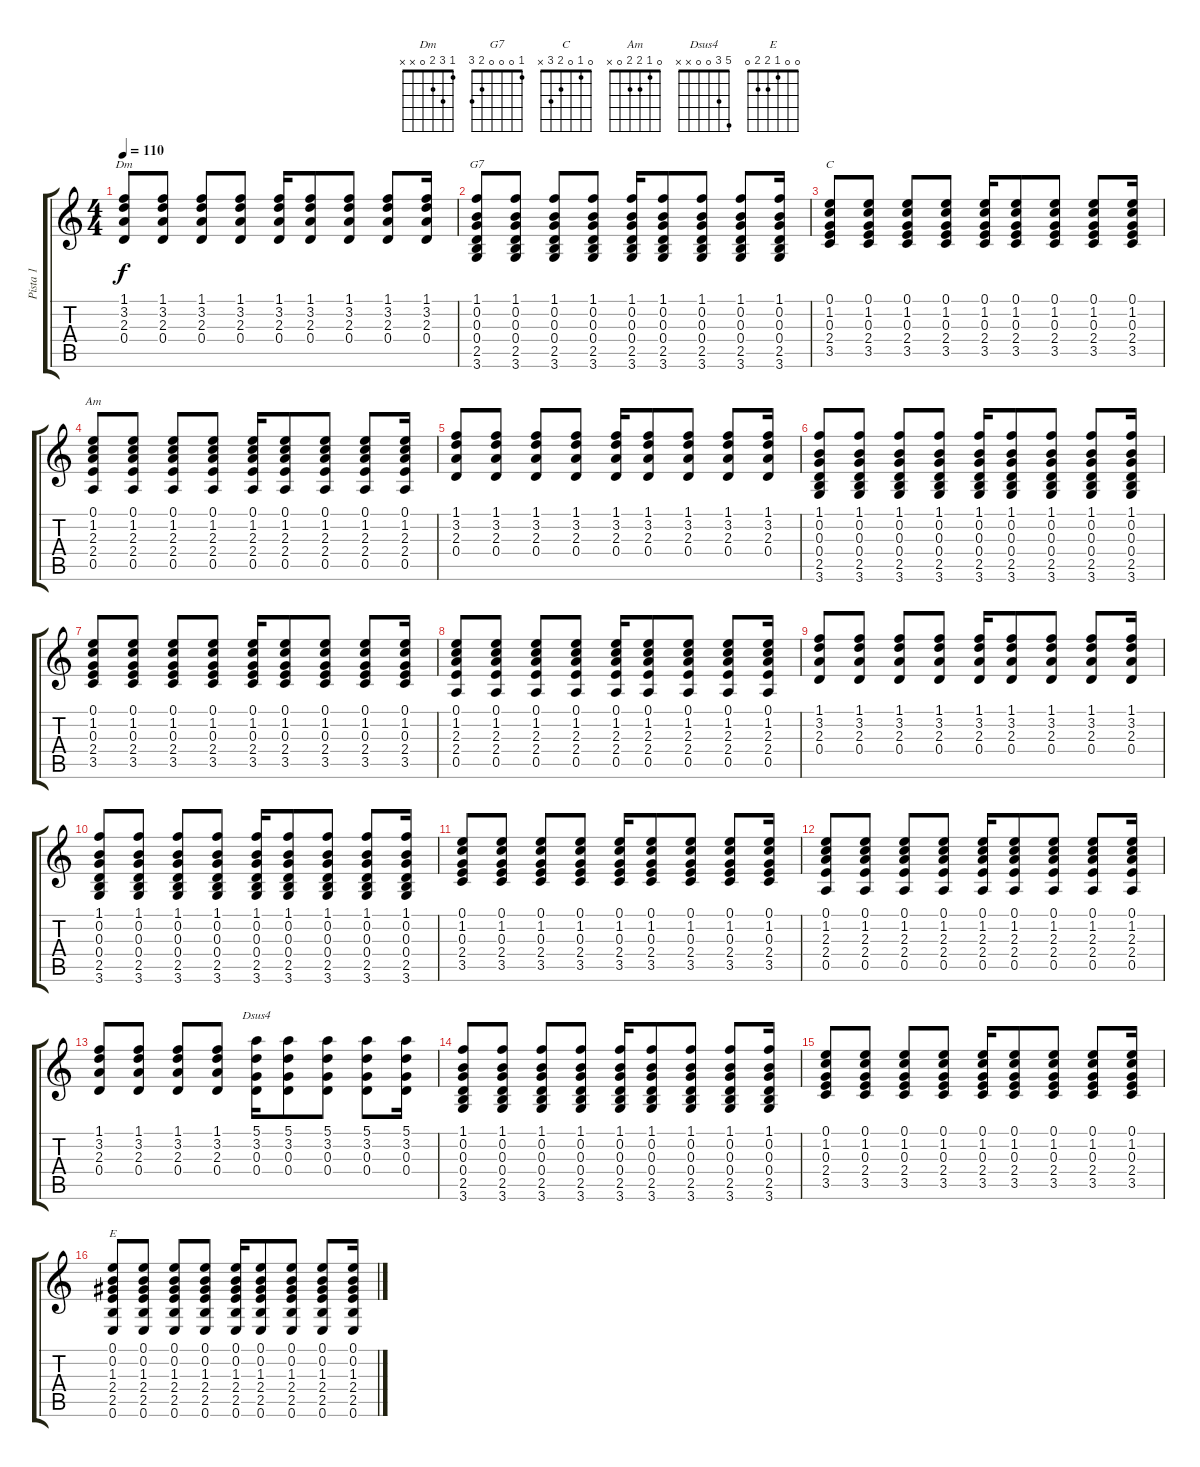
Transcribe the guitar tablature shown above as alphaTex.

\track ("Pista 1" "Pista 1") {instrument acousticguitarsteel}
\staff {score tabs}
\tuning (E4 B3 G3 D3 A2 E2) {hide}
\chord ("Dm" 1 3 2 0 x x)
\chord ("G7" 1 0 0 0 2 3)
\chord ("C" 0 1 0 2 3 x)
\chord ("Am" 0 1 2 2 0 x)
\chord ("Dsus4" 5 3 0 0 x x)
\chord ("E" 0 0 1 2 2 0)
\ts (4 4)
\tempo 110
\clef g2
\ks c
(1.1 3.2 2.3 0.4).8{ch "Dm" dy f} (1.1 3.2 2.3 0.4).8 (1.1 3.2 2.3 0.4).8 (1.1 3.2 2.3 0.4).8 (1.1 3.2 2.3 0.4).16 (1.1 3.2 2.3 0.4).8 (1.1 3.2 2.3 0.4).8 (1.1 3.2 2.3 0.4).8 (1.1 3.2 2.3 0.4).16 |
(1.1 0.2 0.3 0.4 2.5 3.6).8{ch "G7"} (1.1 0.2 0.3 0.4 2.5 3.6).8 (1.1 0.2 0.3 0.4 2.5 3.6).8 (1.1 0.2 0.3 0.4 2.5 3.6).8 (1.1 0.2 0.3 0.4 2.5 3.6).16 (1.1 0.2 0.3 0.4 2.5 3.6).8 (1.1 0.2 0.3 0.4 2.5 3.6).8 (1.1 0.2 0.3 0.4 2.5 3.6).8 (1.1 0.2 0.3 0.4 2.5 3.6).16 |
(0.1 1.2 0.3 2.4 3.5).8{ch "C"} (0.1 1.2 0.3 2.4 3.5).8 (0.1 1.2 0.3 2.4 3.5).8 (0.1 1.2 0.3 2.4 3.5).8 (0.1 1.2 0.3 2.4 3.5).16 (0.1 1.2 0.3 2.4 3.5).8 (0.1 1.2 0.3 2.4 3.5).8 (0.1 1.2 0.3 2.4 3.5).8 (0.1 1.2 0.3 2.4 3.5).16 |
(0.1 1.2 2.3 2.4 0.5).8{ch "Am"} (0.1 1.2 2.3 2.4 0.5).8 (0.1 1.2 2.3 2.4 0.5).8 (0.1 1.2 2.3 2.4 0.5).8 (0.1 1.2 2.3 2.4 0.5).16 (0.1 1.2 2.3 2.4 0.5).8 (0.1 1.2 2.3 2.4 0.5).8 (0.1 1.2 2.3 2.4 0.5).8 (0.1 1.2 2.3 2.4 0.5).16 |
(1.1 3.2 2.3 0.4).8 (1.1 3.2 2.3 0.4).8 (1.1 3.2 2.3 0.4).8 (1.1 3.2 2.3 0.4).8 (1.1 3.2 2.3 0.4).16 (1.1 3.2 2.3 0.4).8 (1.1 3.2 2.3 0.4).8 (1.1 3.2 2.3 0.4).8 (1.1 3.2 2.3 0.4).16 |
(1.1 0.2 0.3 0.4 2.5 3.6).8 (1.1 0.2 0.3 0.4 2.5 3.6).8 (1.1 0.2 0.3 0.4 2.5 3.6).8 (1.1 0.2 0.3 0.4 2.5 3.6).8 (1.1 0.2 0.3 0.4 2.5 3.6).16 (1.1 0.2 0.3 0.4 2.5 3.6).8 (1.1 0.2 0.3 0.4 2.5 3.6).8 (1.1 0.2 0.3 0.4 2.5 3.6).8 (1.1 0.2 0.3 0.4 2.5 3.6).16 |
(0.1 1.2 0.3 2.4 3.5).8 (0.1 1.2 0.3 2.4 3.5).8 (0.1 1.2 0.3 2.4 3.5).8 (0.1 1.2 0.3 2.4 3.5).8 (0.1 1.2 0.3 2.4 3.5).16 (0.1 1.2 0.3 2.4 3.5).8 (0.1 1.2 0.3 2.4 3.5).8 (0.1 1.2 0.3 2.4 3.5).8 (0.1 1.2 0.3 2.4 3.5).16 |
(0.1 1.2 2.3 2.4 0.5).8 (0.1 1.2 2.3 2.4 0.5).8 (0.1 1.2 2.3 2.4 0.5).8 (0.1 1.2 2.3 2.4 0.5).8 (0.1 1.2 2.3 2.4 0.5).16 (0.1 1.2 2.3 2.4 0.5).8 (0.1 1.2 2.3 2.4 0.5).8 (0.1 1.2 2.3 2.4 0.5).8 (0.1 1.2 2.3 2.4 0.5).16 |
(1.1 3.2 2.3 0.4).8 (1.1 3.2 2.3 0.4).8 (1.1 3.2 2.3 0.4).8 (1.1 3.2 2.3 0.4).8 (1.1 3.2 2.3 0.4).16 (1.1 3.2 2.3 0.4).8 (1.1 3.2 2.3 0.4).8 (1.1 3.2 2.3 0.4).8 (1.1 3.2 2.3 0.4).16 |
(1.1 0.2 0.3 0.4 2.5 3.6).8 (1.1 0.2 0.3 0.4 2.5 3.6).8 (1.1 0.2 0.3 0.4 2.5 3.6).8 (1.1 0.2 0.3 0.4 2.5 3.6).8 (1.1 0.2 0.3 0.4 2.5 3.6).16 (1.1 0.2 0.3 0.4 2.5 3.6).8 (1.1 0.2 0.3 0.4 2.5 3.6).8 (1.1 0.2 0.3 0.4 2.5 3.6).8 (1.1 0.2 0.3 0.4 2.5 3.6).16 |
(0.1 1.2 0.3 2.4 3.5).8 (0.1 1.2 0.3 2.4 3.5).8 (0.1 1.2 0.3 2.4 3.5).8 (0.1 1.2 0.3 2.4 3.5).8 (0.1 1.2 0.3 2.4 3.5).16 (0.1 1.2 0.3 2.4 3.5).8 (0.1 1.2 0.3 2.4 3.5).8 (0.1 1.2 0.3 2.4 3.5).8 (0.1 1.2 0.3 2.4 3.5).16 |
(0.1 1.2 2.3 2.4 0.5).8 (0.1 1.2 2.3 2.4 0.5).8 (0.1 1.2 2.3 2.4 0.5).8 (0.1 1.2 2.3 2.4 0.5).8 (0.1 1.2 2.3 2.4 0.5).16 (0.1 1.2 2.3 2.4 0.5).8 (0.1 1.2 2.3 2.4 0.5).8 (0.1 1.2 2.3 2.4 0.5).8 (0.1 1.2 2.3 2.4 0.5).16 |
(1.1 3.2 2.3 0.4).8 (1.1 3.2 2.3 0.4).8 (1.1 3.2 2.3 0.4).8 (1.1 3.2 2.3 0.4).8 (5.1 3.2 0.3 0.4).16{ch "Dsus4"} (5.1 3.2 0.3 0.4).8 (5.1 3.2 0.3 0.4).8 (5.1 3.2 0.3 0.4).8 (5.1 3.2 0.3 0.4).16 |
(1.1 0.2 0.3 0.4 2.5 3.6).8 (1.1 0.2 0.3 0.4 2.5 3.6).8 (1.1 0.2 0.3 0.4 2.5 3.6).8 (1.1 0.2 0.3 0.4 2.5 3.6).8 (1.1 0.2 0.3 0.4 2.5 3.6).16 (1.1 0.2 0.3 0.4 2.5 3.6).8 (1.1 0.2 0.3 0.4 2.5 3.6).8 (1.1 0.2 0.3 0.4 2.5 3.6).8 (1.1 0.2 0.3 0.4 2.5 3.6).16 |
(0.1 1.2 0.3 2.4 3.5).8 (0.1 1.2 0.3 2.4 3.5).8 (0.1 1.2 0.3 2.4 3.5).8 (0.1 1.2 0.3 2.4 3.5).8 (0.1 1.2 0.3 2.4 3.5).16 (0.1 1.2 0.3 2.4 3.5).8 (0.1 1.2 0.3 2.4 3.5).8 (0.1 1.2 0.3 2.4 3.5).8 (0.1 1.2 0.3 2.4 3.5).16 |
(0.1 0.2 1.3 2.4 2.5 0.6).8{ch "E"} (0.1 0.2 1.3 2.4 2.5 0.6).8 (0.1 0.2 1.3 2.4 2.5 0.6).8 (0.1 0.2 1.3 2.4 2.5 0.6).8 (0.1 0.2 1.3 2.4 2.5 0.6).16 (0.1 0.2 1.3 2.4 2.5 0.6).8 (0.1 0.2 1.3 2.4 2.5 0.6).8 (0.1 0.2 1.3 2.4 2.5 0.6).8 (0.1 0.2 1.3 2.4 2.5 0.6).16
